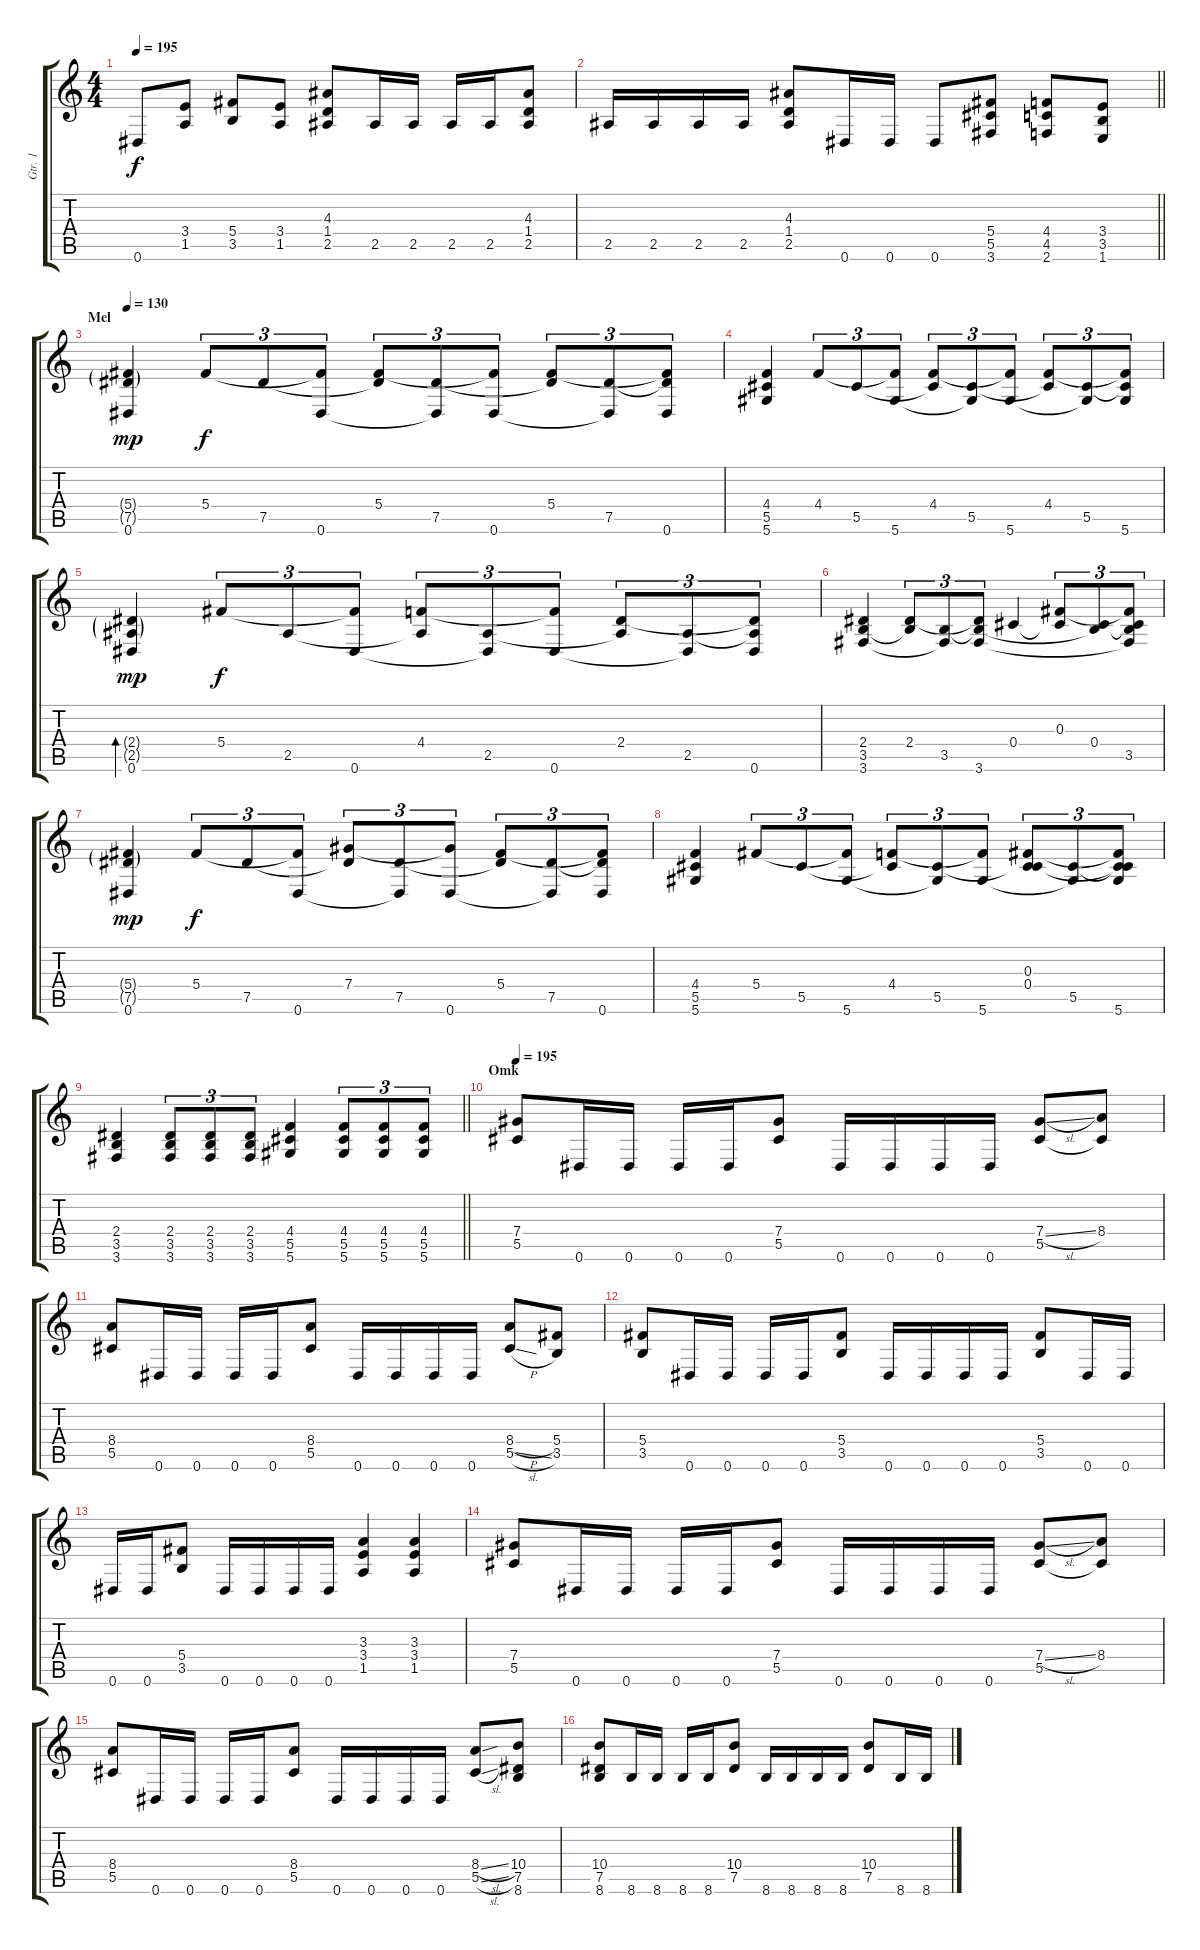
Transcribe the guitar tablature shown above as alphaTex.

\track ("Gtr. 1" "Gtr. 1") {instrument distortionguitar}
\staff {score tabs}
\tuning (Eb4 Bb3 Gb3 Db3 Ab2 Eb2) {hide}
\ts (4 4)
\tempo 195
\clef g2
\ks c
0.6.8{dy f} (3.4 1.5).8 (5.4 3.5).8 (3.4 1.5).8 (4.3 1.4 2.5).8 2.5.16 2.5.16 2.5.16 2.5.16 (4.3 1.4 2.5).8 |
\barLineRight lightlight
2.5.16 2.5.16 2.5.16 2.5.16 (4.3 1.4 2.5).8 0.6.16 0.6.16 0.6.8 (5.4 5.5 3.6).8 (4.4 4.5 2.6).8 (3.4 3.5 1.6).8 |
\section ("" "Mel")
\tempo 130
(5.4{g} 7.5{g} 0.6).4{dy mp} 5.4.8{tu (3 2) dy f} 7.5.8{tu (3 2)} (5.4{t} 0.6).8{tu (3 2)} (5.4 7.5{t}).8{tu (3 2)} (7.5 0.6{t}).8{tu (3 2)} (5.4{t} 0.6).8{tu (3 2)} (5.4 7.5{t}).8{tu (3 2)} (7.5 0.6{t}).8{tu (3 2)} (5.4{t} 7.5{t} 0.6).8{tu (3 2)} |
(4.4 5.5 5.6).4 4.4.8{tu (3 2)} 5.5.8{tu (3 2)} (4.4{t} 5.6).8{tu (3 2)} (4.4 5.5{t}).8{tu (3 2)} (5.5 5.6{t}).8{tu (3 2)} (4.4{t} 5.6).8{tu (3 2)} (4.4 5.5{t}).8{tu (3 2)} (5.5 5.6{t}).8{tu (3 2)} (4.4{t} 5.5{t} 5.6).8{tu (3 2)} |
(2.4{g} 2.5{g} 0.6).4{bd 120 dy mp} 5.4.8{tu (3 2) dy f} 2.5.8{tu (3 2)} (5.4{t} 0.6).8{tu (3 2)} (4.4 2.5{t}).8{tu (3 2)} (2.5 0.6{t}).8{tu (3 2)} (4.4{t} 0.6).8{tu (3 2)} (2.4 2.5{t}).8{tu (3 2)} (2.5 0.6{t}).8{tu (3 2)} (2.4{t} 2.5{t} 0.6).8{tu (3 2)} |
(2.4 3.5 3.6).4 (2.4 3.5{t}).8{tu (3 2)} (3.5 3.6{t}).8{tu (3 2)} (2.4{t} 3.5{t} 3.6).8{tu (3 2)} 0.4.4 (0.3 0.4{t}).8{tu (3 2)} (0.4 3.5{t}).8{tu (3 2)} (0.3{t} 0.4{t} 3.5 3.6{t}).8{tu (3 2)} |
(5.4{g} 7.5{g} 0.6).4{dy mp} 5.4.8{tu (3 2) dy f} 7.5.8{tu (3 2)} (5.4{t} 0.6).8{tu (3 2)} (7.4 7.5{t}).8{tu (3 2)} (7.5 0.6{t}).8{tu (3 2)} (7.4{t} 0.6).8{tu (3 2)} (5.4 7.5{t}).8{tu (3 2)} (7.5 0.6{t}).8{tu (3 2)} (5.4{t} 7.5{t} 0.6).8{tu (3 2)} |
(4.4 5.5 5.6).4 5.4.8{tu (3 2)} 5.5.8{tu (3 2)} (5.4{t} 5.6).8{tu (3 2)} (4.4 5.5{t}).8{tu (3 2)} (5.5 5.6{t}).8{tu (3 2)} (4.4{t} 5.6).8{tu (3 2)} (0.3 0.4 5.5{t}).8{tu (3 2)} (5.5 5.6{t}).8{tu (3 2)} (0.3{t} 0.4{t} 5.5{t} 5.6).8{tu (3 2)} |
\barLineRight lightlight
(2.4 3.5 3.6).4 (2.4 3.5 3.6).8{tu (3 2)} (2.4 3.5 3.6).8{tu (3 2)} (2.4 3.5 3.6).8{tu (3 2)} (4.4 5.5 5.6).4 (4.4 5.5 5.6).8{tu (3 2)} (4.4 5.5 5.6).8{tu (3 2)} (4.4 5.5 5.6).8{tu (3 2)} |
\section ("" "Omk")
\tempo 195
(7.4 5.5).8 0.6.16 0.6.16 0.6.16 0.6.16 (7.4 5.5).8 0.6.16 0.6.16 0.6.16 0.6.16 (7.4{sl} 5.5).8 (8.4 5.5{t}).8 |
(8.4 5.5).8 0.6.16 0.6.16 0.6.16 0.6.16 (8.4 5.5).8 0.6.16 0.6.16 0.6.16 0.6.16 (8.4{h} 5.5{sl}).8 (5.4 3.5).8 |
(5.4 3.5).8 0.6.16 0.6.16 0.6.16 0.6.16 (5.4 3.5).8 0.6.16 0.6.16 0.6.16 0.6.16 (5.4 3.5).8 0.6.16 0.6.16 |
0.6.16 0.6.16 (5.4 3.5).8 0.6.16 0.6.16 0.6.16 0.6.16 (3.3 3.4 1.5).4 (3.3 3.4 1.5).4 |
(7.4 5.5).8 0.6.16 0.6.16 0.6.16 0.6.16 (7.4 5.5).8 0.6.16 0.6.16 0.6.16 0.6.16 (7.4{sl} 5.5).8 (8.4 5.5{t}).8 |
(8.4 5.5).8 0.6.16 0.6.16 0.6.16 0.6.16 (8.4 5.5).8 0.6.16 0.6.16 0.6.16 0.6.16 (8.4{sl} 5.5{sl}).8 (10.4 7.5 8.6).8 |
(10.4 7.5 8.6).8 8.6.16 8.6.16 8.6.16 8.6.16 (10.4 7.5).8 8.6.16 8.6.16 8.6.16 8.6.16 (10.4 7.5).8 8.6.16 8.6.16
